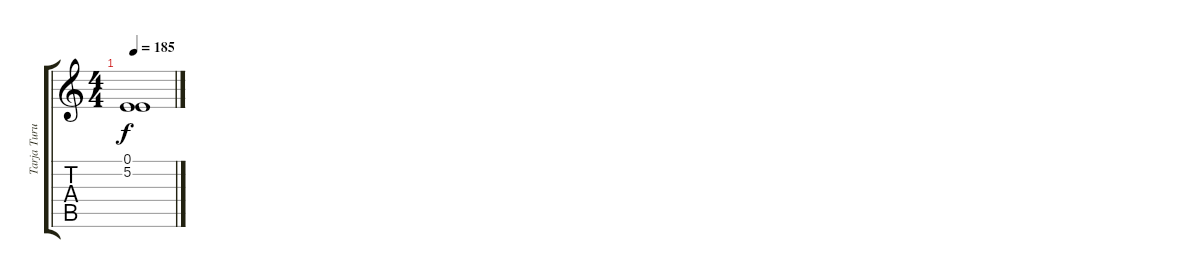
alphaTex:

\track ("Tarja Turunen" "Tarja Turu") {instrument choiraahs}
\staff {score tabs}
\tuning (E4 B3 G3 D3 A2 E2) {hide}
\ts (4 4)
\tempo 185
\clef g2
\ks c
(0.1{t} 5.2{t}).1{dy f}
